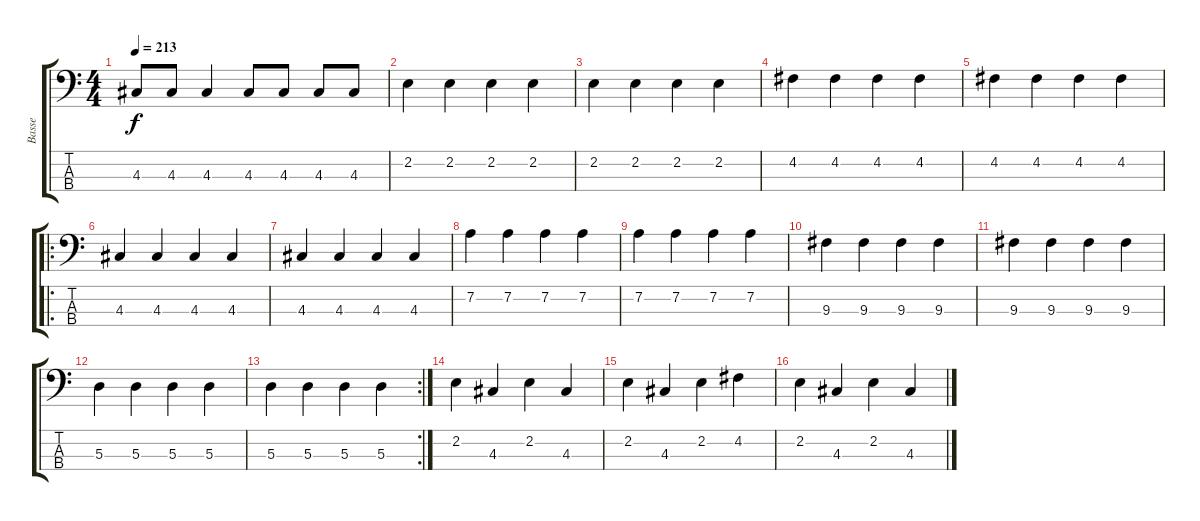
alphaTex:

\track ("Basse" "Basse") {instrument electricbassfinger}
\staff {score tabs}
\tuning (G2 D2 A1 E1) {hide}
\ts (4 4)
\tempo 213
\clef f4
\ks c
4.3.8{dy f} 4.3.8 4.3.4 4.3.8 4.3.8 4.3.8 4.3.8 |
2.2.4 2.2.4 2.2.4 2.2.4 |
2.2.4 2.2.4 2.2.4 2.2.4 |
4.2.4 4.2.4 4.2.4 4.2.4 |
4.2.4 4.2.4 4.2.4 4.2.4 |
\ro
4.3.4 4.3.4 4.3.4 4.3.4 |
4.3.4 4.3.4 4.3.4 4.3.4 |
7.2.4 7.2.4 7.2.4 7.2.4 |
7.2.4 7.2.4 7.2.4 7.2.4 |
9.3.4 9.3.4 9.3.4 9.3.4 |
9.3.4 9.3.4 9.3.4 9.3.4 |
5.3.4 5.3.4 5.3.4 5.3.4 |
\rc 2
5.3.4 5.3.4 5.3.4 5.3.4 |
2.2.4 4.3.4 2.2.4 4.3.4 |
2.2.4 4.3.4 2.2.4 4.2.4 |
2.2.4 4.3.4 2.2.4 4.3.4
